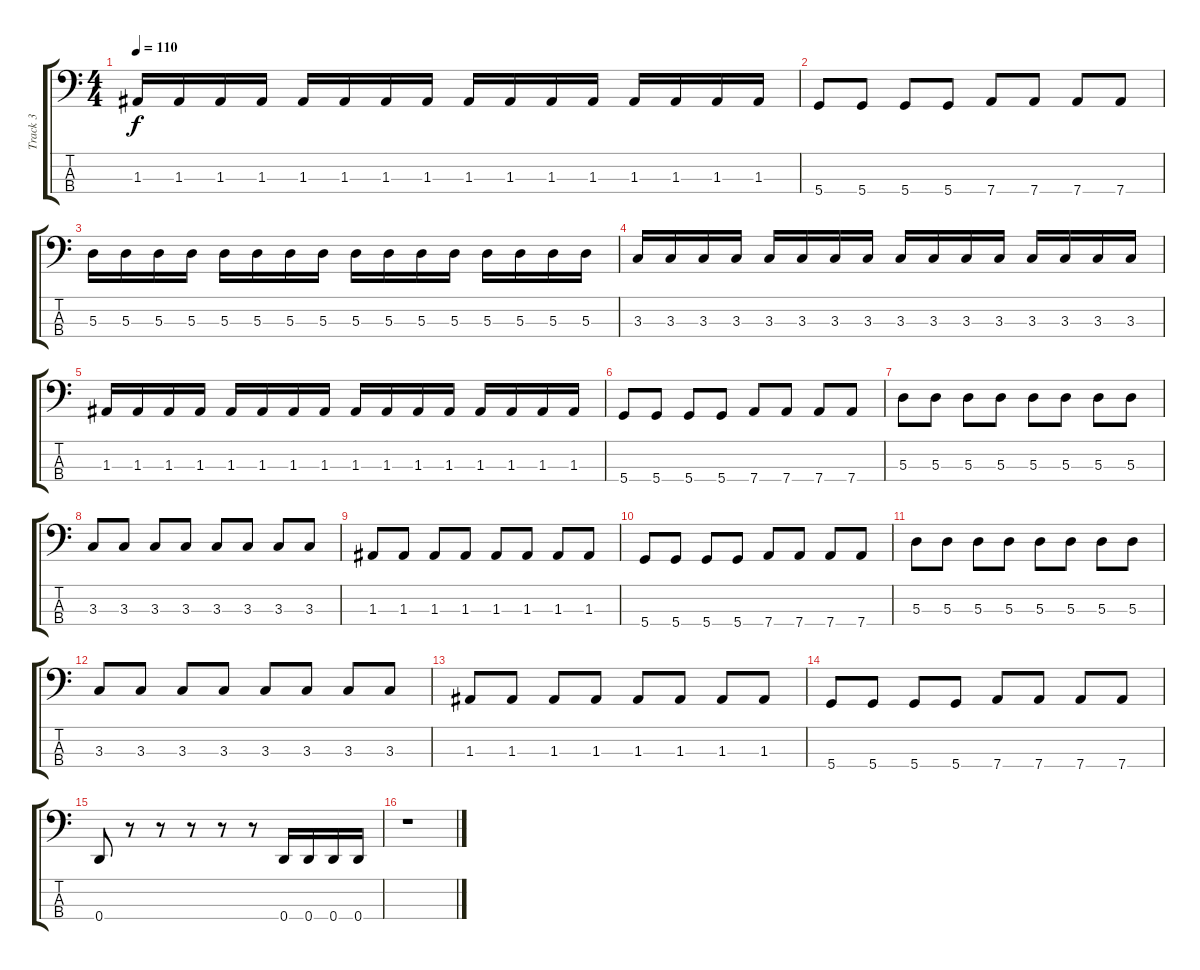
\track ("Track 3" "Track 3") {instrument electricbasspick}
\staff {score tabs}
\tuning (G2 D2 A1 D1) {hide}
\ts (4 4)
\tempo 110
\clef f4
\ks c
1.3.16{dy f} 1.3.16 1.3.16 1.3.16 1.3.16 1.3.16 1.3.16 1.3.16 1.3.16 1.3.16 1.3.16 1.3.16 1.3.16 1.3.16 1.3.16 1.3.16 |
5.4.8 5.4.8 5.4.8 5.4.8 7.4.8 7.4.8 7.4.8 7.4.8 |
5.3.16 5.3.16 5.3.16 5.3.16 5.3.16 5.3.16 5.3.16 5.3.16 5.3.16 5.3.16 5.3.16 5.3.16 5.3.16 5.3.16 5.3.16 5.3.16 |
3.3.16 3.3.16 3.3.16 3.3.16 3.3.16 3.3.16 3.3.16 3.3.16 3.3.16 3.3.16 3.3.16 3.3.16 3.3.16 3.3.16 3.3.16 3.3.16 |
1.3.16 1.3.16 1.3.16 1.3.16 1.3.16 1.3.16 1.3.16 1.3.16 1.3.16 1.3.16 1.3.16 1.3.16 1.3.16 1.3.16 1.3.16 1.3.16 |
5.4.8 5.4.8 5.4.8 5.4.8 7.4.8 7.4.8 7.4.8 7.4.8 |
5.3.8 5.3.8 5.3.8 5.3.8 5.3.8 5.3.8 5.3.8 5.3.8 |
3.3.8 3.3.8 3.3.8 3.3.8 3.3.8 3.3.8 3.3.8 3.3.8 |
1.3.8 1.3.8 1.3.8 1.3.8 1.3.8 1.3.8 1.3.8 1.3.8 |
5.4.8 5.4.8 5.4.8 5.4.8 7.4.8 7.4.8 7.4.8 7.4.8 |
5.3.8 5.3.8 5.3.8 5.3.8 5.3.8 5.3.8 5.3.8 5.3.8 |
3.3.8 3.3.8 3.3.8 3.3.8 3.3.8 3.3.8 3.3.8 3.3.8 |
1.3.8 1.3.8 1.3.8 1.3.8 1.3.8 1.3.8 1.3.8 1.3.8 |
5.4.8 5.4.8 5.4.8 5.4.8 7.4.8 7.4.8 7.4.8 7.4.8 |
0.4.8 r.8 r.8 r.8 r.8 r.8 0.4.16 0.4.16 0.4.16 0.4.16 |
r.1
